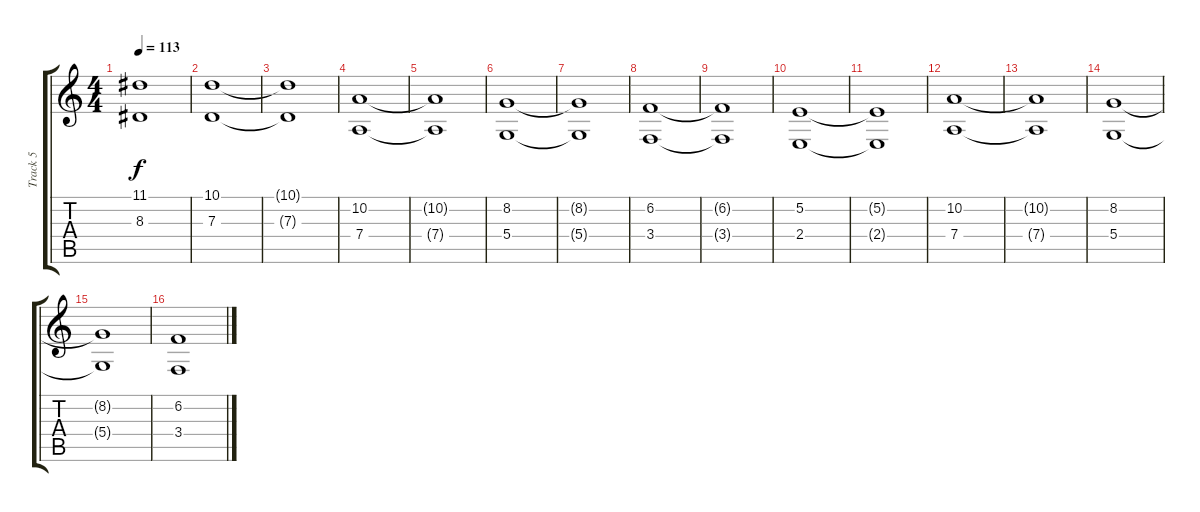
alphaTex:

\track ("Track 5" "Track 5") {instrument stringensemble1}
\staff {score tabs}
\tuning (E4 B3 G3 D3 A2 E2) {hide}
\ts (4 4)
\tempo 113
\clef g2
\ks c
(11.1{t} 8.3{t}).1{dy f} |
(10.1 7.3).1 |
(10.1{t} 7.3{t}).1 |
(10.2 7.4).1 |
(10.2{t} 7.4{t}).1 |
(8.2 5.4).1 |
(8.2{t} 5.4{t}).1 |
(6.2 3.4).1 |
(6.2{t} 3.4{t}).1 |
(5.2 2.4).1 |
(5.2{t} 2.4{t}).1 |
(10.2 7.4).1 |
(10.2{t} 7.4{t}).1 |
(8.2 5.4).1 |
(8.2{t} 5.4{t}).1 |
(6.2 3.4).1
